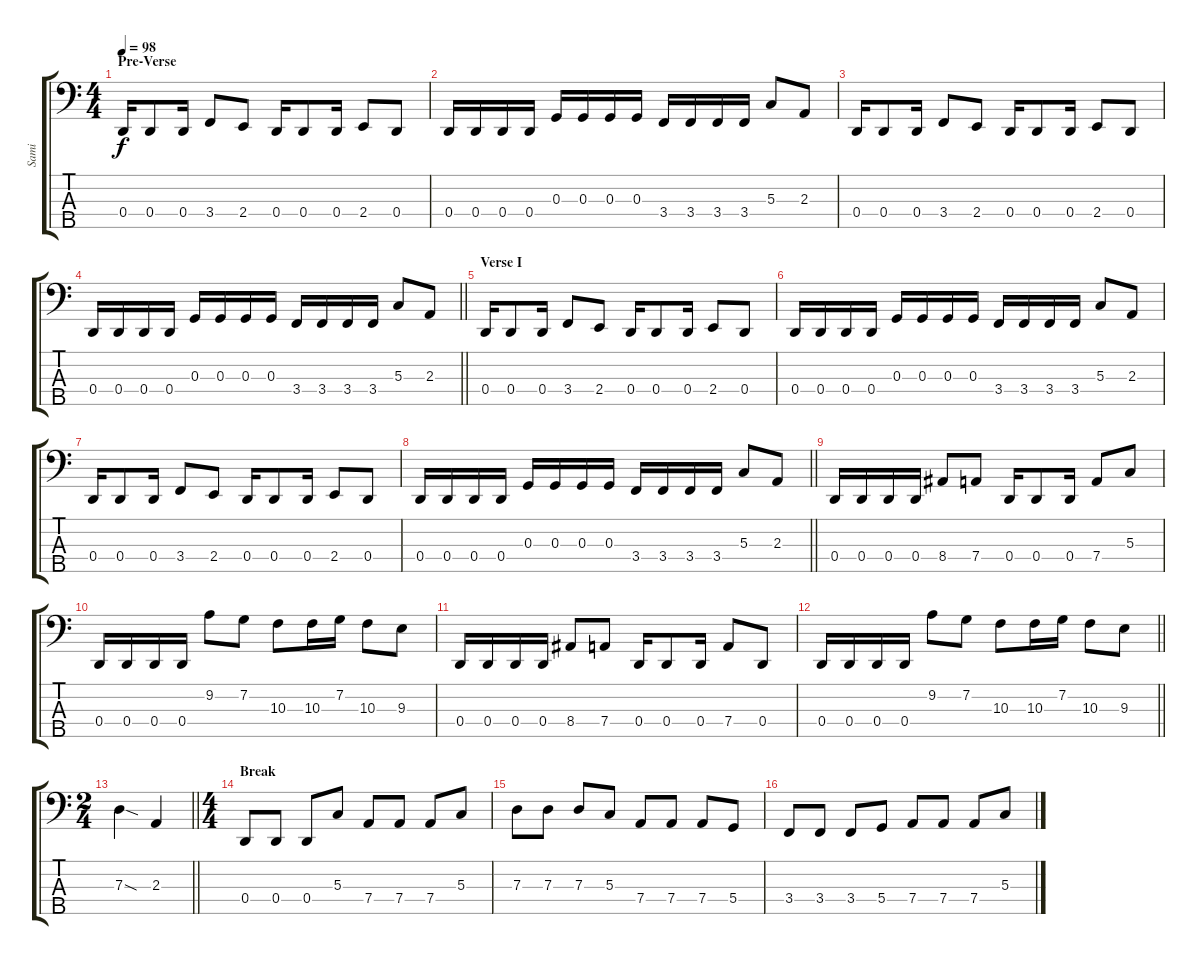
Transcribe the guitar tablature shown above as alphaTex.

\track ("Sami" "Sami") {instrument electricbassfinger}
\staff {score tabs}
\tuning (F2 C2 G1 D1 A0) {hide}
\ts (4 4)
\section ("" "Pre-Verse")
\tempo 98
\clef f4
\ks c
0.4.16{dy f volume 16} 0.4.8 0.4.16 3.4.8 2.4.8 0.4.16 0.4.8 0.4.16 2.4.8 0.4.8 |
0.4.16 0.4.16 0.4.16 0.4.16 0.3.16 0.3.16 0.3.16 0.3.16 3.4.16 3.4.16 3.4.16 3.4.16 5.3.8 2.3.8 |
0.4.16 0.4.8 0.4.16 3.4.8 2.4.8 0.4.16 0.4.8 0.4.16 2.4.8 0.4.8 |
\barLineRight lightlight
0.4.16 0.4.16 0.4.16 0.4.16 0.3.16 0.3.16 0.3.16 0.3.16 3.4.16 3.4.16 3.4.16 3.4.16 5.3.8 2.3.8 |
\section ("" "Verse I")
0.4.16 0.4.8 0.4.16 3.4.8 2.4.8 0.4.16 0.4.8 0.4.16 2.4.8 0.4.8 |
0.4.16 0.4.16 0.4.16 0.4.16 0.3.16 0.3.16 0.3.16 0.3.16 3.4.16 3.4.16 3.4.16 3.4.16 5.3.8 2.3.8 |
0.4.16 0.4.8 0.4.16 3.4.8 2.4.8 0.4.16 0.4.8 0.4.16 2.4.8 0.4.8 |
\barLineRight lightlight
0.4.16 0.4.16 0.4.16 0.4.16 0.3.16 0.3.16 0.3.16 0.3.16 3.4.16 3.4.16 3.4.16 3.4.16 5.3.8 2.3.8 |
\section ("" "")
0.4.16 0.4.16 0.4.16 0.4.16 8.4.8 7.4.8 0.4.16 0.4.8 0.4.16 7.4.8 5.3.8 |
0.4.16 0.4.16 0.4.16 0.4.16 9.2.8{volume 12} 7.2.8 10.3.8 10.3.16 7.2.16 10.3.8 9.3.8 |
0.4.16{volume 16} 0.4.16 0.4.16 0.4.16 8.4.8 7.4.8 0.4.16 0.4.8 0.4.16 7.4.8 0.4.8 |
\barLineRight lightlight
0.4.16 0.4.16 0.4.16 0.4.16 9.2.8{volume 12} 7.2.8 10.3.8 10.3.16 7.2.16 10.3.8 9.3.8 |
\ts (2 4)
\section ("" "")
\barLineRight lightlight
7.3{sod}.4{volume 16} 2.3.4 |
\ts (4 4)
\section ("" "Break")
0.4.8 0.4.8 0.4.8 5.3.8 7.4.8 7.4.8 7.4.8 5.3.8 |
7.3.8 7.3.8 7.3.8 5.3.8 7.4.8 7.4.8 7.4.8 5.4.8 |
3.4.8 3.4.8 3.4.8 5.4.8 7.4.8 7.4.8 7.4.8 5.3.8
